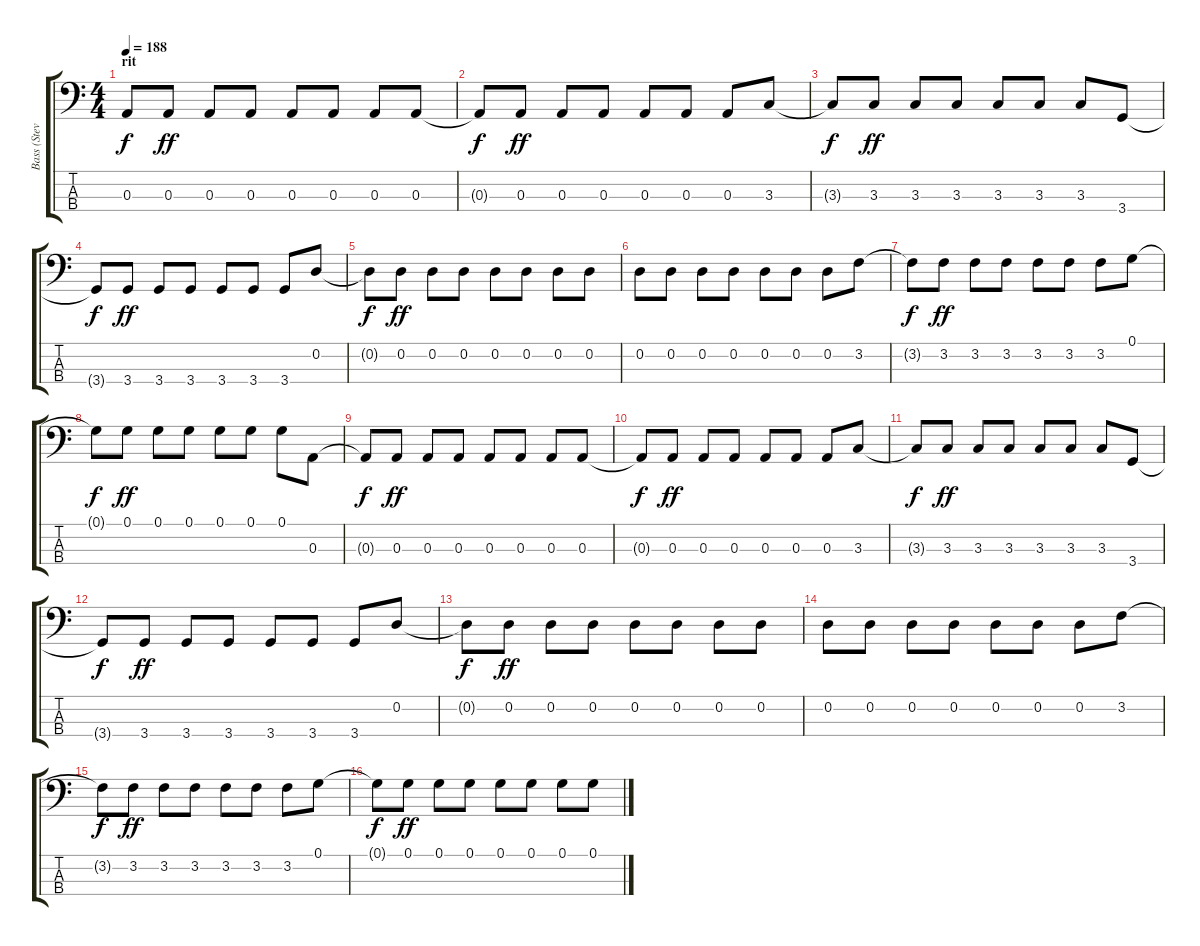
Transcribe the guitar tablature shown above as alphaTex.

\track ("Bass (Steve)" "Bass (Stev") {instrument electricbassfinger}
\staff {score tabs}
\tuning (G2 D2 A1 E1) {hide}
\ts (4 4)
\section ("" "rit")
\tempo 188
\clef f4
\ks c
0.3{t}.8{dy f} 0.3.8{dy ff} 0.3.8 0.3.8 0.3.8 0.3.8 0.3.8 0.3.8 |
0.3{t}.8{dy f} 0.3.8{dy ff} 0.3.8 0.3.8 0.3.8 0.3.8 0.3.8 3.3.8 |
3.3{t}.8{dy f} 3.3.8{dy ff} 3.3.8 3.3.8 3.3.8 3.3.8 3.3.8 3.4.8 |
3.4{t}.8{dy f} 3.4.8{dy ff} 3.4.8 3.4.8 3.4.8 3.4.8 3.4.8 0.2.8 |
0.2{t}.8{dy f} 0.2.8{dy ff} 0.2.8 0.2.8 0.2.8 0.2.8 0.2.8 0.2.8 |
0.2.8 0.2.8 0.2.8 0.2.8 0.2.8 0.2.8 0.2.8 3.2.8 |
3.2{t}.8{dy f} 3.2.8{dy ff} 3.2.8 3.2.8 3.2.8 3.2.8 3.2.8 0.1.8 |
0.1{t}.8{dy f} 0.1.8{dy ff} 0.1.8 0.1.8 0.1.8 0.1.8 0.1.8 0.3.8 |
0.3{t}.8{dy f} 0.3.8{dy ff} 0.3.8 0.3.8 0.3.8 0.3.8 0.3.8 0.3.8 |
0.3{t}.8{dy f} 0.3.8{dy ff} 0.3.8 0.3.8 0.3.8 0.3.8 0.3.8 3.3.8 |
3.3{t}.8{dy f} 3.3.8{dy ff} 3.3.8 3.3.8 3.3.8 3.3.8 3.3.8 3.4.8 |
3.4{t}.8{dy f} 3.4.8{dy ff} 3.4.8 3.4.8 3.4.8 3.4.8 3.4.8 0.2.8 |
0.2{t}.8{dy f} 0.2.8{dy ff} 0.2.8 0.2.8 0.2.8 0.2.8 0.2.8 0.2.8 |
0.2.8 0.2.8 0.2.8 0.2.8 0.2.8 0.2.8 0.2.8 3.2.8 |
3.2{t}.8{dy f} 3.2.8{dy ff} 3.2.8 3.2.8 3.2.8 3.2.8 3.2.8 0.1.8 |
0.1{t}.8{dy f} 0.1.8{dy ff} 0.1.8 0.1.8 0.1.8 0.1.8 0.1.8 0.1.8
